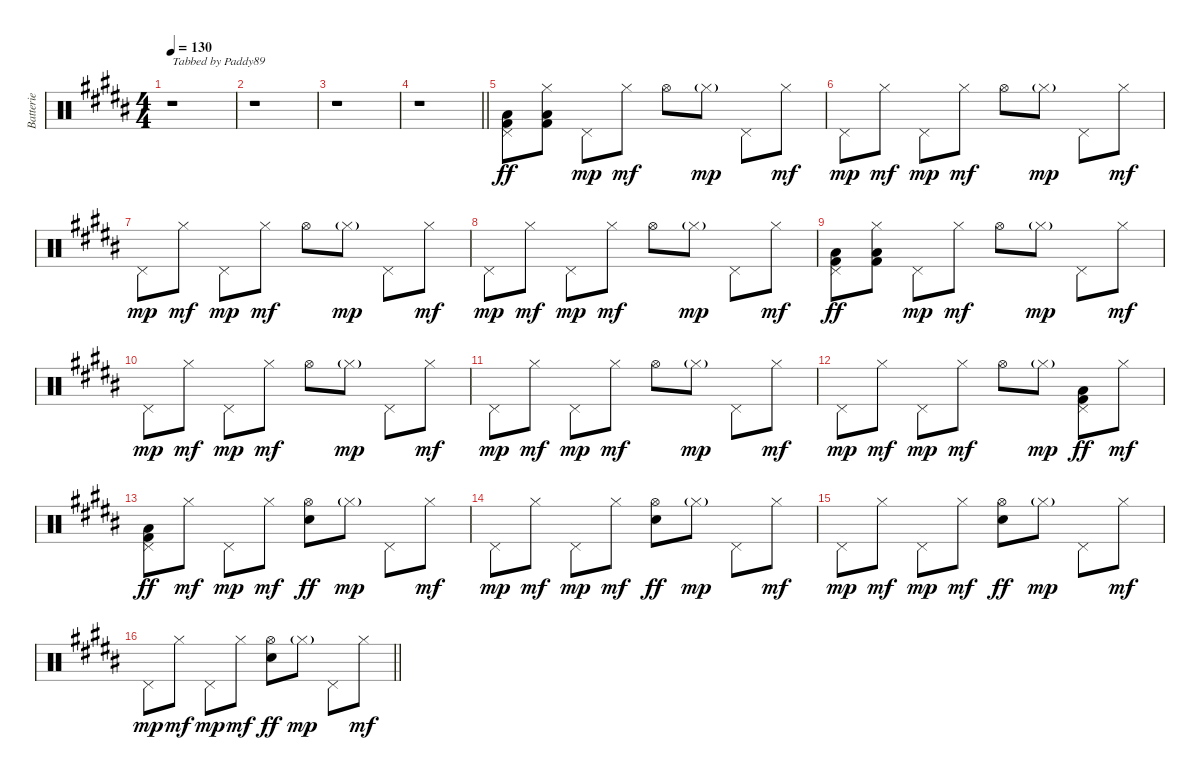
\track ("Batterie" "Batterie") {instrument percussion}
\staff {score}
\articulation defaults
\ts (4 4)
\tempo 130
\clef neutral
\ks b
r.1{txt "Tabbed by Paddy89" dy ff} |
r.1 |
r.1 |
\barLineRight lightlight
r.1 |
("Pedal Hi-Hat (hit)" "Low Floor Tom (hit)" "Kick (hit) 2").8 ("Hi-Hat (closed)" "Low Floor Tom (hit)" "Kick (hit) 2").8 "Pedal Hi-Hat (hit)".8{dy mp} "Hi-Hat (closed)".8{dy mf} "Hi-Hat (open)".8 "Hi-Hat (closed)"{g}.8{dy mp} "Pedal Hi-Hat (hit)".8 "Hi-Hat (closed)".8{dy mf} |
"Pedal Hi-Hat (hit)".8{dy mp} "Hi-Hat (closed)".8{dy mf} "Pedal Hi-Hat (hit)".8{dy mp} "Hi-Hat (closed)".8{dy mf} "Hi-Hat (open)".8 "Hi-Hat (closed)"{g}.8{dy mp} "Pedal Hi-Hat (hit)".8 "Hi-Hat (closed)".8{dy mf} |
"Pedal Hi-Hat (hit)".8{dy mp} "Hi-Hat (closed)".8{dy mf} "Pedal Hi-Hat (hit)".8{dy mp} "Hi-Hat (closed)".8{dy mf} "Hi-Hat (open)".8 "Hi-Hat (closed)"{g}.8{dy mp} "Pedal Hi-Hat (hit)".8 "Hi-Hat (closed)".8{dy mf} |
"Pedal Hi-Hat (hit)".8{dy mp} "Hi-Hat (closed)".8{dy mf} "Pedal Hi-Hat (hit)".8{dy mp} "Hi-Hat (closed)".8{dy mf} "Hi-Hat (open)".8 "Hi-Hat (closed)"{g}.8{dy mp} "Pedal Hi-Hat (hit)".8 "Hi-Hat (closed)".8{dy mf} |
("Pedal Hi-Hat (hit)" "Low Floor Tom (hit)" "Kick (hit) 2").8{dy ff} ("Hi-Hat (closed)" "Low Floor Tom (hit)" "Kick (hit) 2").8 "Pedal Hi-Hat (hit)".8{dy mp} "Hi-Hat (closed)".8{dy mf} "Hi-Hat (open)".8 "Hi-Hat (closed)"{g}.8{dy mp} "Pedal Hi-Hat (hit)".8 "Hi-Hat (closed)".8{dy mf} |
"Pedal Hi-Hat (hit)".8{dy mp} "Hi-Hat (closed)".8{dy mf} "Pedal Hi-Hat (hit)".8{dy mp} "Hi-Hat (closed)".8{dy mf} "Hi-Hat (open)".8 "Hi-Hat (closed)"{g}.8{dy mp} "Pedal Hi-Hat (hit)".8 "Hi-Hat (closed)".8{dy mf} |
"Pedal Hi-Hat (hit)".8{dy mp} "Hi-Hat (closed)".8{dy mf} "Pedal Hi-Hat (hit)".8{dy mp} "Hi-Hat (closed)".8{dy mf} "Hi-Hat (open)".8 "Hi-Hat (closed)"{g}.8{dy mp} "Pedal Hi-Hat (hit)".8 "Hi-Hat (closed)".8{dy mf} |
"Pedal Hi-Hat (hit)".8{dy mp} "Hi-Hat (closed)".8{dy mf} "Pedal Hi-Hat (hit)".8{dy mp} "Hi-Hat (closed)".8{dy mf} "Hi-Hat (open)".8 "Hi-Hat (closed)"{g}.8{dy mp} ("Pedal Hi-Hat (hit)" "Low Floor Tom (hit)" "Kick (hit) 2").8{dy ff} "Hi-Hat (closed)".8{dy mf} |
("Pedal Hi-Hat (hit)" "Low Floor Tom (hit)" "Kick (hit) 2").8{dy ff} "Hi-Hat (closed)".8{dy mf} "Pedal Hi-Hat (hit)".8{dy mp} "Hi-Hat (closed)".8{dy mf} ("Hi-Hat (open)" "Electric Snare (hit)").8{dy ff} "Hi-Hat (closed)"{g}.8{dy mp} "Pedal Hi-Hat (hit)".8 "Hi-Hat (closed)".8{dy mf} |
"Pedal Hi-Hat (hit)".8{dy mp} "Hi-Hat (closed)".8{dy mf} "Pedal Hi-Hat (hit)".8{dy mp} "Hi-Hat (closed)".8{dy mf} ("Hi-Hat (open)" "Electric Snare (hit)").8{dy ff} "Hi-Hat (closed)"{g}.8{dy mp} "Pedal Hi-Hat (hit)".8 "Hi-Hat (closed)".8{dy mf} |
"Pedal Hi-Hat (hit)".8{dy mp} "Hi-Hat (closed)".8{dy mf} "Pedal Hi-Hat (hit)".8{dy mp} "Hi-Hat (closed)".8{dy mf} ("Hi-Hat (open)" "Electric Snare (hit)").8{dy ff} "Hi-Hat (closed)"{g}.8{dy mp} "Pedal Hi-Hat (hit)".8 "Hi-Hat (closed)".8{dy mf} |
\barLineRight lightlight "Pedal Hi-Hat (hit)".8{dy mp} "Hi-Hat (closed)".8{dy mf} "Pedal Hi-Hat (hit)".8{dy mp} "Hi-Hat (closed)".8{dy mf}
("Hi-Hat (open)" "Electric Snare (hit)").8{dy ff} "Hi-Hat (closed)"{g}.8{dy mp} "Pedal Hi-Hat (hit)".8 "Hi-Hat (closed)".8{dy mf}
